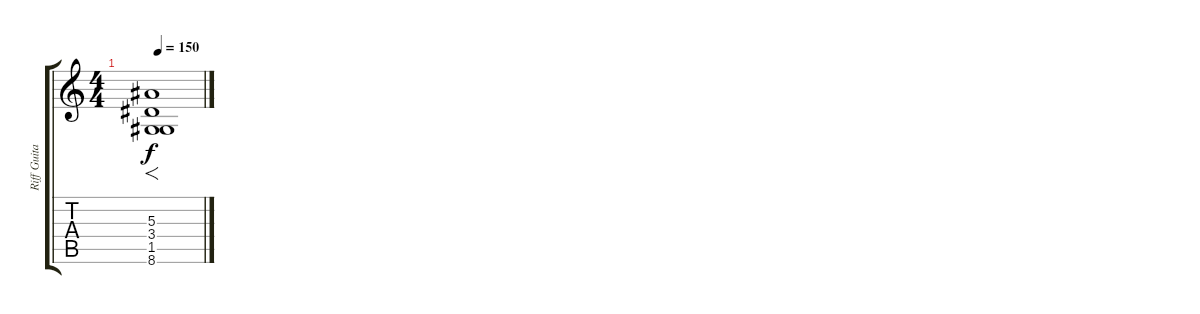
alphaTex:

\track ("Riff Guitar" "Riff Guita") {instrument overdrivenguitar}
\staff {score tabs}
\tuning (D4 A3 F3 C3 G2 C2) {hide}
\ts (4 4)
\tempo 150
\clef g2
\ks c
(5.3 3.4 1.5 8.6).1{f dy f}
